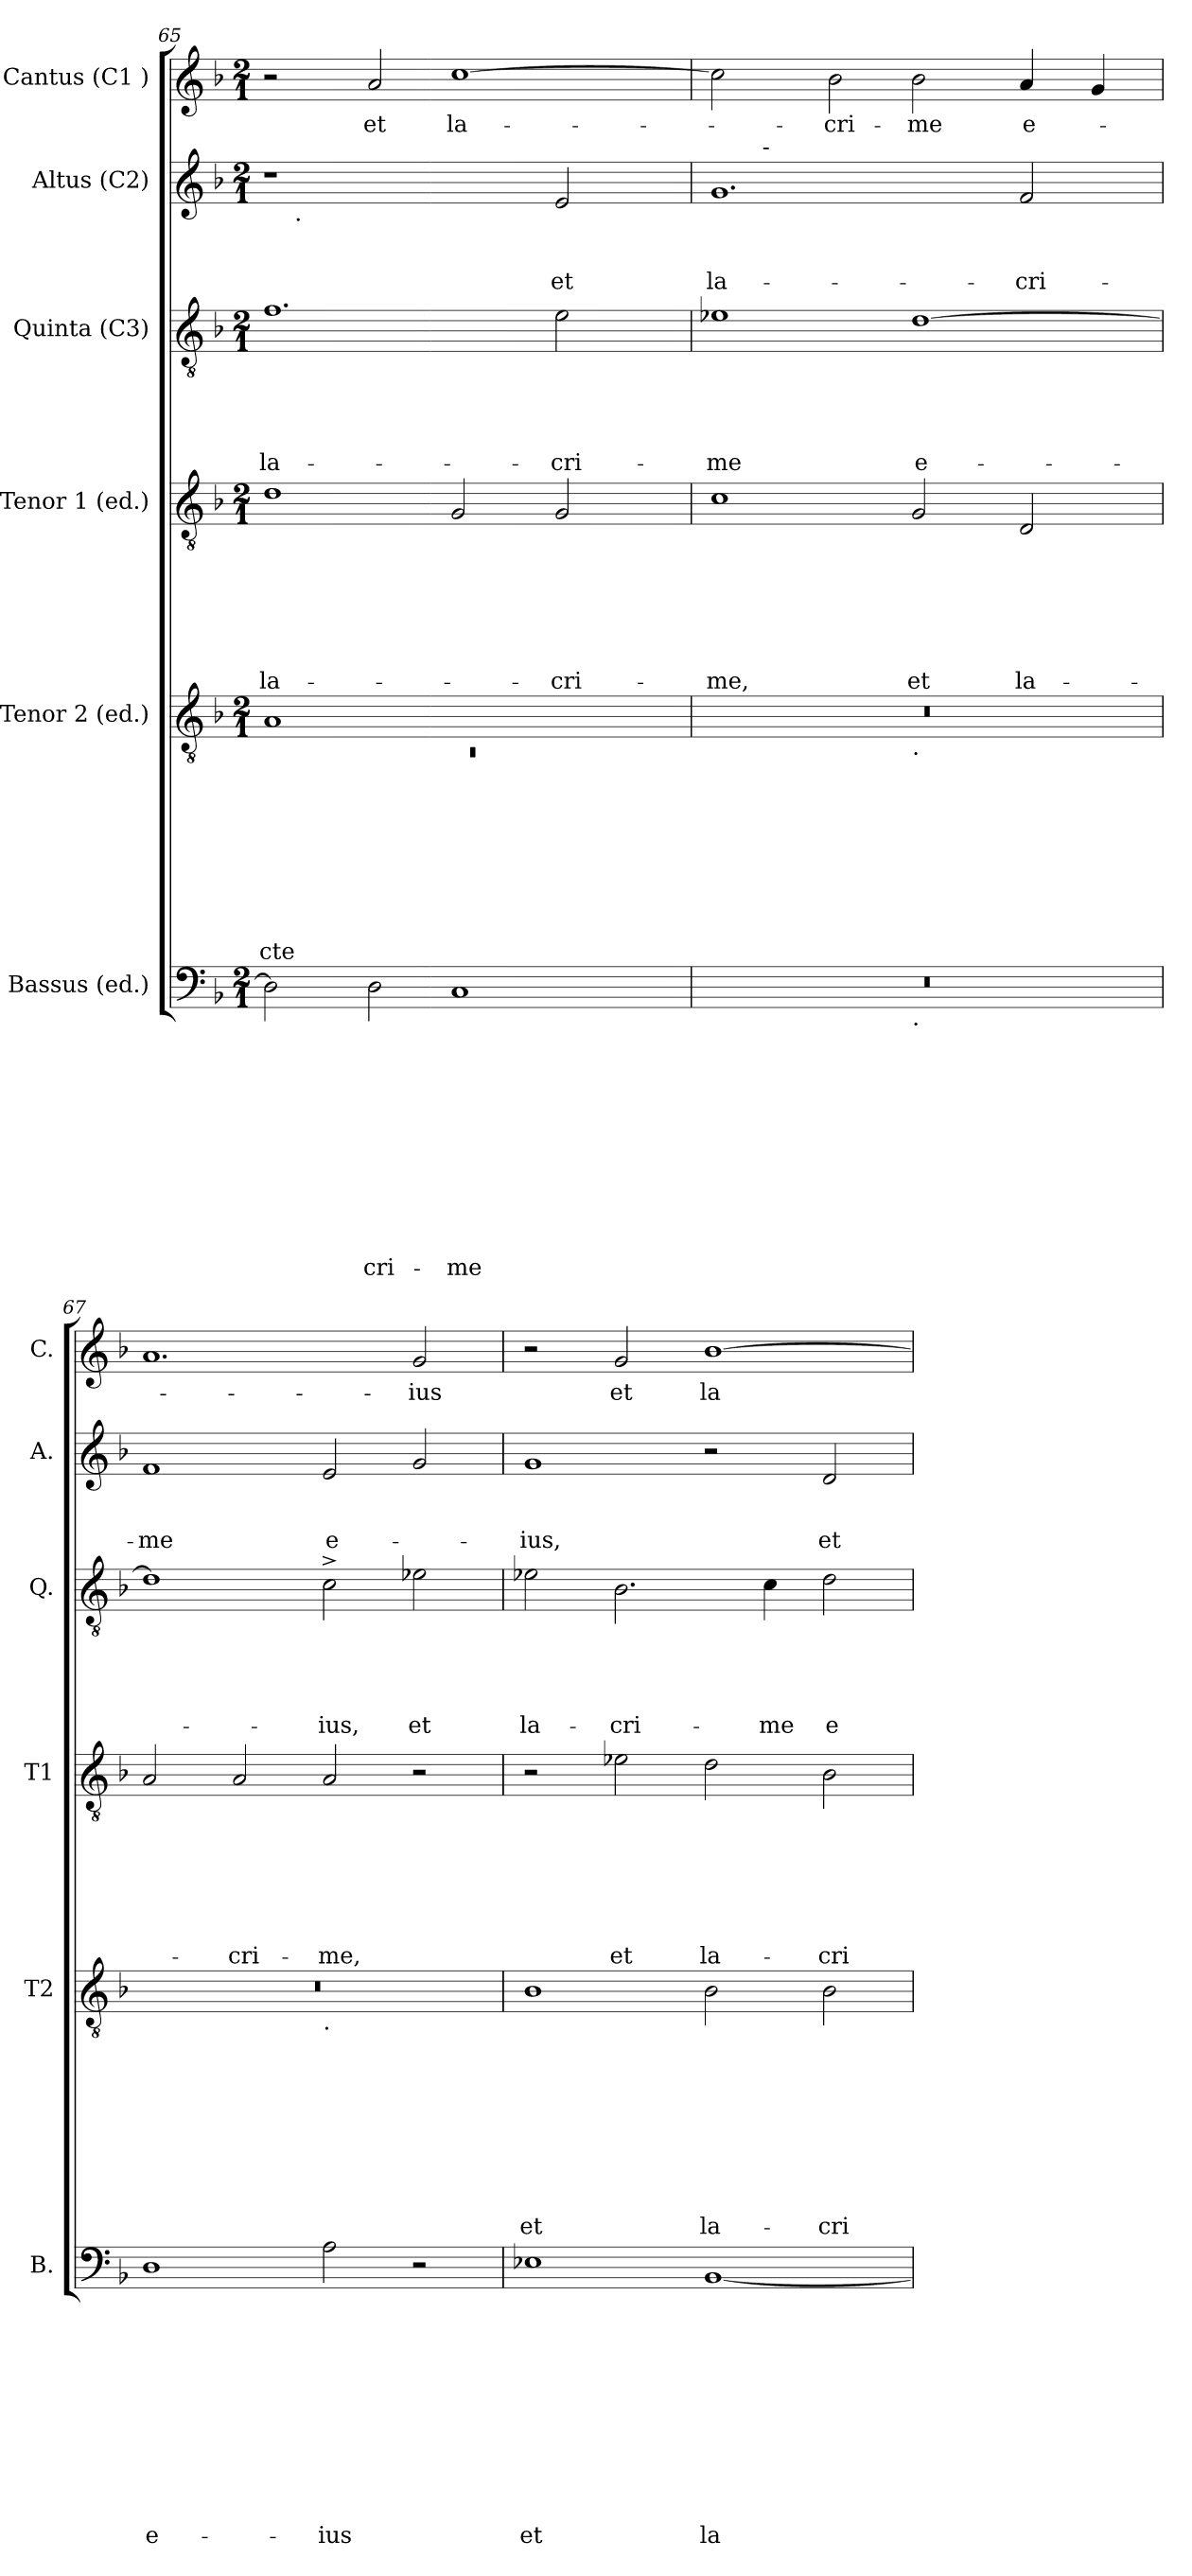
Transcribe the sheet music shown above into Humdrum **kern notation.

**kern	**text	**text	**text	**text	**text	**text	**text	**text	**text	**text	**text	**kern	**text	**text	**text	**text	**text	**text	**text	**text	**text	**kern	**text	**text	**text	**text	**text	**text	**text	**kern	**text	**text	**text	**text	**text	**kern	**text	**text	**text	**kern	**text
*part6	*part6	*part6	*part6	*part6	*part6	*part6	*part6	*part6	*part6	*part6	*part6	*part5	*part5	*part5	*part5	*part5	*part5	*part5	*part5	*part5	*part5	*part4	*part4	*part4	*part4	*part4	*part4	*part4	*part4	*part3	*part3	*part3	*part3	*part3	*part3	*part2	*part2	*part2	*part2	*part1	*part1
*staff6	*staff6	*staff6	*staff6	*staff6	*staff6	*staff6	*staff6	*staff6	*staff6	*staff6	*staff6	*staff5	*staff5	*staff5	*staff5	*staff5	*staff5	*staff5	*staff5	*staff5	*staff5	*staff4	*staff4	*staff4	*staff4	*staff4	*staff4	*staff4	*staff4	*staff3	*staff3	*staff3	*staff3	*staff3	*staff3	*staff2	*staff2	*staff2	*staff2	*staff1	*staff1
*I"Bassus (ed.)	*	*	*	*	*	*	*	*	*	*	*	*I"Tenor 2 (ed.)	*	*	*	*	*	*	*	*	*	*I"Tenor 1 (ed.)	*	*	*	*	*	*	*	*I"Quinta (C3)	*	*	*	*	*	*I"Altus (C2)	*	*	*	*I"Cantus (C1 )	*
*I'B.	*	*	*	*	*	*	*	*	*	*	*	*I'T2	*	*	*	*	*	*	*	*	*	*I'T1	*	*	*	*	*	*	*	*I'Q.	*	*	*	*	*	*I'A.	*	*	*	*I'C.	*
*clefF4	*	*	*	*	*	*	*	*	*	*	*	*clefGv2	*	*	*	*	*	*	*	*	*	*clefGv2	*	*	*	*	*	*	*	*clefGv2	*	*	*	*	*	*clefG2	*	*	*	*clefG2	*
*k[b-]	*	*	*	*	*	*	*	*	*	*	*	*k[b-]	*	*	*	*	*	*	*	*	*	*k[b-]	*	*	*	*	*	*	*	*k[b-]	*	*	*	*	*	*k[b-]	*	*	*	*k[b-]	*
*F:	*	*	*	*	*	*	*	*	*	*	*	*F:	*	*	*	*	*	*	*	*	*	*F:	*	*	*	*	*	*	*	*F:	*	*	*	*	*	*F:	*	*	*	*F:	*
*M2/1	*	*	*	*	*	*	*	*	*	*	*	*M2/1	*	*	*	*	*	*	*	*	*	*M2/1	*	*	*	*	*	*	*	*M2/1	*	*	*	*	*	*M2/1	*	*	*	*M2/1	*
=65	=65	=65	=65	=65	=65	=65	=65	=65	=65	=65	=65	=65	=65	=65	=65	=65	=65	=65	=65	=65	=65	=65	=65	=65	=65	=65	=65	=65	=65	=65	=65	=65	=65	=65	=65	=65	=65	=65	=65	=65	=65
*	*	*	*	*	*	*	*	*	*	*	*	*^	*	*	*	*	*	*	*	*	*	*	*	*	*	*	*	*	*	*	*	*	*	*	*	*	*	*	*	*	*
!	!	!	!	!	!	!	!	!	!	!	!	!	!LO:N:vis=1	!	!	!	!	!	!	!	!	!LO:LY:b	!	!	!	!	!	!	!	!LO:LY:b	!	!	!	!	!	!LO:LY:b	!	!	!	!	!	!
*	*	*	*	*	*	*	*	*	*	*	*	*	*	*	*	*	*	*	*	*	*	*	*	*	*	*	*	*	*	*	*	*	*	*	*	*	*^	*	*	*	*	*
2D\]	.	.	.	.	.	.	.	.	.	.	.	1A	0rC	.	.	.	.	.	.	.	.	-cte	1d	.	.	.	.	.	.	la-	1.f	.	.	.	.	la-	1r	16.ryy	.	.	.	2r	.
!	!	!	!	!	!	!	!	!	!	!	!	!	!	!	!	!	!	!	!	!	!	!	!	!	!	!	!	!	!	!	!	!	!	!	!	!	!	!LO:TX:b:t=.	!	!	!	!	!
.	.	.	.	.	.	.	.	.	.	.	.	.	.	.	.	.	.	.	.	.	.	.	.	.	.	.	.	.	.	.	.	.	.	.	.	.	.	1ryy	.	.	.	.	.
!	!	!	!	!	!	!	!	!	!	!	!LO:LY:b	!	!	!	!	!	!	!	!	!	!	!	!	!	!	!	!	!	!	!	!	!	!	!	!	!	!	!	!	!	!	!	!LO:LY:b
2D\	.	.	.	.	.	.	.	.	.	.	-cri-	.	.	.	.	.	.	.	.	.	.	.	.	.	.	.	.	.	.	.	.	.	.	.	.	.	.	.	.	.	.	2a/	et
!	!	!	!	!	!	!	!	!	!	!	!LO:LY:b	!	!	!	!	!	!	!	!	!	!	!	!	!	!	!	!	!	!	!	!	!	!	!	!	!	!	!	!	!	!	!	!LO:LY:b
1C	.	.	.	.	.	.	.	.	.	.	-me	1ryy	.	.	.	.	.	.	.	.	.	.	2G/	.	.	.	.	.	.	.	.	.	.	.	.	.	2ryy	.	.	.	.	[<1cc	la-
.	.	.	.	.	.	.	.	.	.	.	.	.	.	.	.	.	.	.	.	.	.	.	.	.	.	.	.	.	.	.	.	.	.	.	.	.	.	2ryy	.	.	.	.	.
!	!	!	!	!	!	!	!	!	!	!	!	!	!	!	!	!	!	!	!	!	!	!	!	!	!	!	!	!	!	!LO:LY:b	!	!	!	!	!	!LO:LY:b	!	!	!	!	!LO:LY:b	!	!
.	.	.	.	.	.	.	.	.	.	.	.	.	.	.	.	.	.	.	.	.	.	.	2G/	.	.	.	.	.	.	-cri-	2e\	.	.	.	.	-cri-	2e/	.	.	.	et	.	.
.	.	.	.	.	.	.	.	.	.	.	.	.	.	.	.	.	.	.	.	.	.	.	.	.	.	.	.	.	.	.	.	.	.	.	.	.	.	4ryy	.	.	.	.	.
.	.	.	.	.	.	.	.	.	.	.	.	.	.	.	.	.	.	.	.	.	.	.	.	.	.	.	.	.	.	.	.	.	.	.	.	.	.	8ryy	.	.	.	.	.
.	.	.	.	.	.	.	.	.	.	.	.	.	.	.	.	.	.	.	.	.	.	.	.	.	.	.	.	.	.	.	.	.	.	.	.	.	.	32ryy	.	.	.	.	.
!!LO:LB:g=z
=66	=66	=66	=66	=66	=66	=66	=66	=66	=66	=66	=66	=66	=66	=66	=66	=66	=66	=66	=66	=66	=66	=66	=66	=66	=66	=66	=66	=66	=66	=66	=66	=66	=66	=66	=66	=66	=66	=66	=66	=66	=66	=66	=66
!	!	!	!	!	!	!	!	!	!	!	!	!	!	!	!	!	!	!	!	!	!	!	!	!	!	!	!	!	!	!LO:LY:b	!	!	!	!	!	!LO:LY:b	!	!	!	!	!LO:LY:b	!	!
*^	*	*	*	*	*	*	*	*	*	*	*	*	*	*	*	*	*	*	*	*	*	*	*	*	*	*	*	*	*	*	*	*	*	*	*	*	*	*	*	*	*	*	*
0r	1ryy	.	.	.	.	.	.	.	.	.	.	.	0r	1ryy	.	.	.	.	.	.	.	.	.	1c	.	.	.	.	.	.	-me,	1e-X	.	.	.	.	-me	1.g	8ryy	.	.	la-	2cc\]	.
.	.	.	.	.	.	.	.	.	.	.	.	.	.	.	.	.	.	.	.	.	.	.	.	.	.	.	.	.	.	.	.	.	.	.	.	.	.	.	32ryy	.	.	.	.	.
!	!	!	!	!	!	!	!	!	!	!	!	!	!	!	!	!	!	!	!	!	!	!	!	!	!	!	!	!	!	!	!	!	!	!	!	!	!	!	!LO:TX:a:t=-	!	!	!	!	!
.	.	.	.	.	.	.	.	.	.	.	.	.	.	.	.	.	.	.	.	.	.	.	.	.	.	.	.	.	.	.	.	.	.	.	.	.	.	.	1ryy	.	.	.	.	.
!	!	!	!	!	!	!	!	!	!	!	!	!	!	!	!	!	!	!	!	!	!	!	!	!	!	!	!	!	!	!	!	!	!	!	!	!	!	!	!	!	!	!	!	!LO:LY:b
.	.	.	.	.	.	.	.	.	.	.	.	.	.	.	.	.	.	.	.	.	.	.	.	.	.	.	.	.	.	.	.	.	.	.	.	.	.	.	.	.	.	.	2b-\	-cri-
!	!	!	!	!	!	!	!	!	!	!	!	!	!	!LO:TX:b:t=.	!	!	!	!	!	!	!	!	!	!	!	!	!	!	!	!	!	!	!	!	!	!	!	!	!	!	!	!	!	!
!	!LO:TX:b:t=.	!	!	!	!	!	!	!	!	!	!	!	!	!	!	!	!	!	!	!	!	!	!	!	!	!	!	!	!	!	!	!	!	!	!	!	!	!	!	!	!	!	!	!
!	!	!	!	!	!	!	!	!	!	!	!	!	!	!	!	!	!	!	!	!	!	!	!	!	!	!	!	!	!	!	!LO:LY:b	!	!	!	!	!	!LO:LY:b:rj	!	!	!	!	!	!	!LO:LY:b
.	1ryy	.	.	.	.	.	.	.	.	.	.	.	.	1ryy	.	.	.	.	.	.	.	.	.	2G/	.	.	.	.	.	.	et	[>1d	.	.	.	.	e-	.	.	.	.	.	2b-\	-me
.	.	.	.	.	.	.	.	.	.	.	.	.	.	.	.	.	.	.	.	.	.	.	.	.	.	.	.	.	.	.	.	.	.	.	.	.	.	.	2ryy	.	.	.	.	.
!	!	!	!	!	!	!	!	!	!	!	!	!	!	!	!	!	!	!	!	!	!	!	!	!	!	!	!	!	!	!	!LO:LY:b	!	!	!	!	!	!	!	!	!	!	!LO:LY:b	!	!LO:LY:b
.	.	.	.	.	.	.	.	.	.	.	.	.	.	.	.	.	.	.	.	.	.	.	.	2D/	.	.	.	.	.	.	la-	.	.	.	.	.	.	2f/	.	.	.	-cri-	4a/	e-
.	.	.	.	.	.	.	.	.	.	.	.	.	.	.	.	.	.	.	.	.	.	.	.	.	.	.	.	.	.	.	.	.	.	.	.	.	.	.	4ryy	.	.	.	.	.
.	.	.	.	.	.	.	.	.	.	.	.	.	.	.	.	.	.	.	.	.	.	.	.	.	.	.	.	.	.	.	.	.	.	.	.	.	.	.	.	.	.	.	4g/	.
.	.	.	.	.	.	.	.	.	.	.	.	.	.	.	.	.	.	.	.	.	.	.	.	.	.	.	.	.	.	.	.	.	.	.	.	.	.	.	16.ryy	.	.	.	.	.
=67	=67	=67	=67	=67	=67	=67	=67	=67	=67	=67	=67	=67	=67	=67	=67	=67	=67	=67	=67	=67	=67	=67	=67	=67	=67	=67	=67	=67	=67	=67	=67	=67	=67	=67	=67	=67	=67	=67	=67	=67	=67	=67	=67	=67
!	!	!	!	!	!	!	!	!	!	!	!	!LO:LY:b:rj	!	!	!	!	!	!	!	!	!	!	!	!	!	!	!	!	!	!	!	!	!	!	!	!	!	!	!	!	!	!LO:LY:b	!	!
*v	*v	*	*	*	*	*	*	*	*	*	*	*	*	*	*	*	*	*	*	*	*	*	*	*	*	*	*	*	*	*	*	*	*	*	*	*	*	*v	*v	*	*	*	*	*
1D	.	.	.	.	.	.	.	.	.	.	e-	0r	1ryy	.	.	.	.	.	.	.	.	.	2A/	.	.	.	.	.	.	.	1d]	.	.	.	.	.	1f	.	.	-me	1.a	.
!	!	!	!	!	!	!	!	!	!	!	!	!	!	!	!	!	!	!	!	!	!	!	!	!	!	!	!	!	!	!LO:LY:b	!	!	!	!	!	!	!	!	!	!	!	!
.	.	.	.	.	.	.	.	.	.	.	.	.	.	.	.	.	.	.	.	.	.	.	2A/	.	.	.	.	.	.	-cri-	.	.	.	.	.	.	.	.	.	.	.	.
!	!	!	!	!	!	!	!	!	!	!	!	!	!LO:TX:b:t=.	!	!	!	!	!	!	!	!	!	!	!	!	!	!	!	!	!	!	!	!	!	!	!	!	!	!	!	!	!
!	!	!	!	!	!	!	!	!	!	!	!LO:LY:b	!	!	!	!	!	!	!	!	!	!	!	!	!	!	!	!	!	!	!LO:LY:b	!	!	!	!	!	!LO:LY:b	!	!	!	!LO:LY:b:rj	!	!
2A\	.	.	.	.	.	.	.	.	.	.	-ius	.	1ryy	.	.	.	.	.	.	.	.	.	2A/	.	.	.	.	.	.	-me,	2c^>\	.	.	.	.	-ius,	2e/	.	.	e-	.	.
!	!	!	!	!	!	!	!	!	!	!	!	!	!	!	!	!	!	!	!	!	!	!	!	!	!	!	!	!	!	!	!	!	!	!	!	!LO:LY:b	!	!	!	!	!	!LO:LY:b
2r	.	.	.	.	.	.	.	.	.	.	.	.	.	.	.	.	.	.	.	.	.	.	2r	.	.	.	.	.	.	.	2e-X\	.	.	.	.	et	2g/	.	.	.	2g/	-ius
=68	=68	=68	=68	=68	=68	=68	=68	=68	=68	=68	=68	=68	=68	=68	=68	=68	=68	=68	=68	=68	=68	=68	=68	=68	=68	=68	=68	=68	=68	=68	=68	=68	=68	=68	=68	=68	=68	=68	=68	=68	=68	=68
!	!	!	!	!	!	!	!	!	!	!	!LO:LY:b	!	!	!	!	!	!	!	!	!	!	!LO:LY:b	!	!	!	!	!	!	!	!	!	!	!	!	!	!LO:LY:b	!	!	!	!LO:LY:b	!	!
*	*	*	*	*	*	*	*	*	*	*	*	*v	*v	*	*	*	*	*	*	*	*	*	*	*	*	*	*	*	*	*	*	*	*	*	*	*	*	*	*	*	*	*
1E-X	.	.	.	.	.	.	.	.	.	.	et	1B-	.	.	.	.	.	.	.	.	et	2r	.	.	.	.	.	.	.	2e-X\	.	.	.	.	la-	1g	.	.	-ius,	2r	.
!	!	!	!	!	!	!	!	!	!	!	!	!	!	!	!	!	!	!	!	!	!	!	!	!	!	!	!	!	!LO:LY:b	!	!	!	!	!	!LO:LY:b	!	!	!	!	!	!LO:LY:b
.	.	.	.	.	.	.	.	.	.	.	.	.	.	.	.	.	.	.	.	.	.	2e-X\	.	.	.	.	.	.	et	2.B-\	.	.	.	.	-cri-	.	.	.	.	2g/	et
!	!	!	!	!	!	!	!	!	!	!	!LO:LY:b	!	!	!	!	!	!	!	!	!	!LO:LY:b	!	!	!	!	!	!	!	!LO:LY:b	!	!	!	!	!	!	!	!	!	!	!	!LO:LY:b
[<1BB-	.	.	.	.	.	.	.	.	.	.	la-	2B-\	.	.	.	.	.	.	.	.	la-	2d\	.	.	.	.	.	.	la-	.	.	.	.	.	.	2r	.	.	.	[>1b-	la-
!	!	!	!	!	!	!	!	!	!	!	!	!	!	!	!	!	!	!	!	!	!	!	!	!	!	!	!	!	!	!	!	!	!	!	!LO:LY:b	!	!	!	!	!	!
.	.	.	.	.	.	.	.	.	.	.	.	.	.	.	.	.	.	.	.	.	.	.	.	.	.	.	.	.	.	4c\	.	.	.	.	-me	.	.	.	.	.	.
!	!	!	!	!	!	!	!	!	!	!	!	!	!	!	!	!	!	!	!	!	!LO:LY:b	!	!	!	!	!	!	!	!LO:LY:b	!	!	!	!	!	!LO:LY:b	!	!	!	!LO:LY:b	!	!
.	.	.	.	.	.	.	.	.	.	.	.	2B-\	.	.	.	.	.	.	.	.	-cri-	2B-\	.	.	.	.	.	.	-cri-	2d\	.	.	.	.	e-	2d/	.	.	et	.	.
=	=	=	=	=	=	=	=	=	=	=	=	=	=	=	=	=	=	=	=	=	=	=	=	=	=	=	=	=	=	=	=	=	=	=	=	=	=	=	=	=	=
*-	*-	*-	*-	*-	*-	*-	*-	*-	*-	*-	*-	*-	*-	*-	*-	*-	*-	*-	*-	*-	*-	*-	*-	*-	*-	*-	*-	*-	*-	*-	*-	*-	*-	*-	*-	*-	*-	*-	*-	*-	*-
